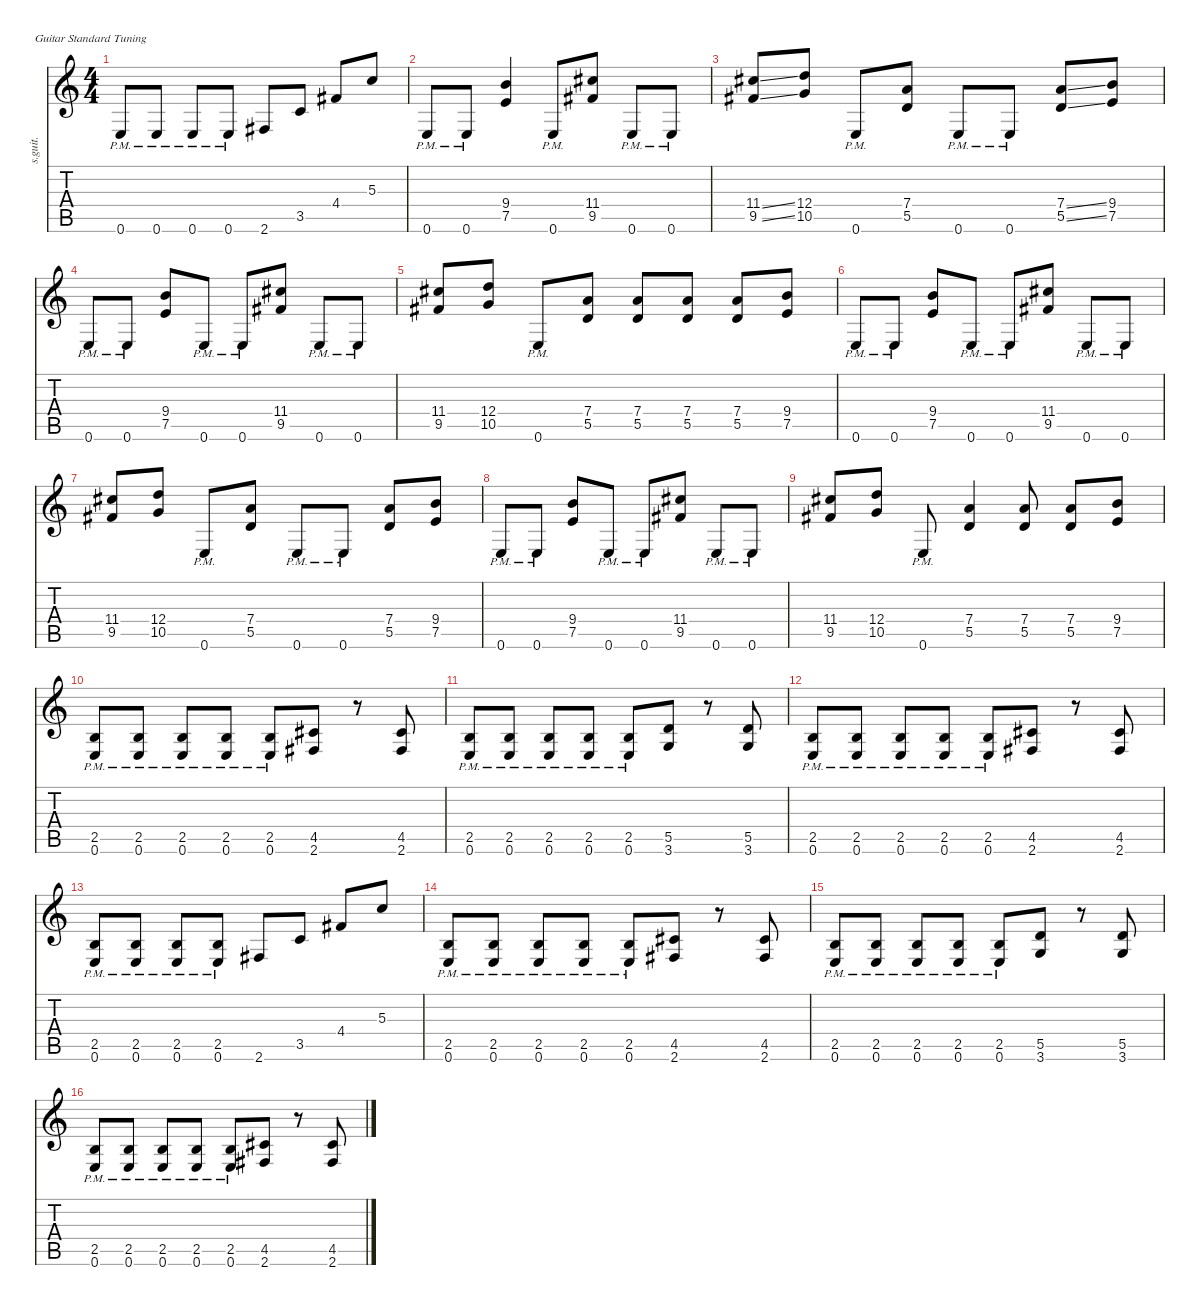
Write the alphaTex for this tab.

\defaultSystemsLayout 4
\hideDynamics
\bracketExtendMode nobrackets
\track ("" "s.guit.") {instrument distortionguitar}
\staff {score tabs}
\tuning (E4 B3 G3 D3 A2 E2)
\ts (4 4)
\tempo (128 hide)
\clef g2
\ks c
0.6{pm}.8{dy f} 0.6{pm}.8 0.6{pm}.8 0.6{pm}.8 2.6{acc #}.8 3.5.8 4.4{acc #}.8 5.3.8 |
0.6{pm}.8 0.6{pm}.8 (9.4 7.5).4 0.6{pm}.8 (11.4{acc #} 9.5{acc #}).8 0.6{pm}.8 0.6{pm}.8 |
(11.4{ss acc #} 9.5{ss acc #}).8 (12.4 10.5).8 0.6{pm}.8 (7.4 5.5).8 0.6{pm}.8 0.6{pm}.8 (7.4{ss} 5.5{ss}).8 (9.4 7.5).8 |
0.6{pm}.8 0.6{pm}.8 (9.4 7.5).8 0.6{pm}.8 0.6{pm}.8 (11.4{acc #} 9.5{acc #}).8 0.6{pm}.8 0.6{pm}.8 |
(11.4{acc #} 9.5{acc #}).8 (12.4 10.5).8 0.6{pm}.8 (7.4 5.5).8 (7.4 5.5).8 (7.4 5.5).8 (7.4 5.5).8 (9.4 7.5).8 |
0.6{pm}.8 0.6{pm}.8 (9.4 7.5).8 0.6{pm}.8 0.6{pm}.8 (11.4{acc #} 9.5{acc #}).8 0.6{pm}.8 0.6{pm}.8 |
(11.4{acc #} 9.5{acc #}).8 (12.4 10.5).8 0.6{pm}.8 (7.4 5.5).8 0.6{pm}.8 0.6{pm}.8 (7.4 5.5).8 (9.4 7.5).8 |
0.6{pm}.8 0.6{pm}.8 (9.4 7.5).8 0.6{pm}.8 0.6{pm}.8 (11.4{acc #} 9.5{acc #}).8 0.6{pm}.8 0.6{pm}.8 |
(11.4{acc #} 9.5{acc #}).8 (12.4 10.5).8 0.6{pm}.8 (7.4 5.5).4 (7.4 5.5).8 (7.4 5.5).8 (9.4 7.5).8 |
(2.5{pm} 0.6{pm}).8 (2.5{pm} 0.6{pm}).8 (2.5{pm} 0.6{pm}).8 (2.5{pm} 0.6{pm}).8 (2.5{pm} 0.6{pm}).8 (4.5{acc #} 2.6{acc #}).8 r.8 (4.5{acc #} 2.6{acc #}).8 |
(2.5{pm} 0.6{pm}).8 (2.5{pm} 0.6{pm}).8 (2.5{pm} 0.6{pm}).8 (2.5{pm} 0.6{pm}).8 (2.5{pm} 0.6{pm}).8 (5.5 3.6).8 r.8 (5.5 3.6).8 |
(2.5{pm} 0.6{pm}).8 (2.5{pm} 0.6{pm}).8 (2.5{pm} 0.6{pm}).8 (2.5{pm} 0.6{pm}).8 (2.5{pm} 0.6{pm}).8 (4.5{acc #} 2.6{acc #}).8 r.8 (4.5{acc #} 2.6{acc #}).8 |
(2.5{pm} 0.6{pm}).8 (2.5{pm} 0.6{pm}).8 (2.5{pm} 0.6{pm}).8 (2.5{pm} 0.6{pm}).8 2.6{acc #}.8 3.5.8 4.4{acc #}.8 5.3.8 |
(2.5{pm} 0.6{pm}).8 (2.5{pm} 0.6{pm}).8 (2.5{pm} 0.6{pm}).8 (2.5{pm} 0.6{pm}).8 (2.5{pm} 0.6{pm}).8 (4.5{acc #} 2.6{acc #}).8 r.8 (4.5{acc #} 2.6{acc #}).8 |
(2.5{pm} 0.6{pm}).8 (2.5{pm} 0.6{pm}).8 (2.5{pm} 0.6{pm}).8 (2.5{pm} 0.6{pm}).8 (2.5{pm} 0.6{pm}).8 (5.5 3.6).8 r.8 (5.5 3.6).8 |
(2.5{pm} 0.6{pm}).8 (2.5{pm} 0.6{pm}).8 (2.5{pm} 0.6{pm}).8 (2.5{pm} 0.6{pm}).8 (2.5{pm} 0.6{pm}).8 (4.5{acc #} 2.6{acc #}).8 r.8 (4.5{acc #} 2.6{acc #}).8
